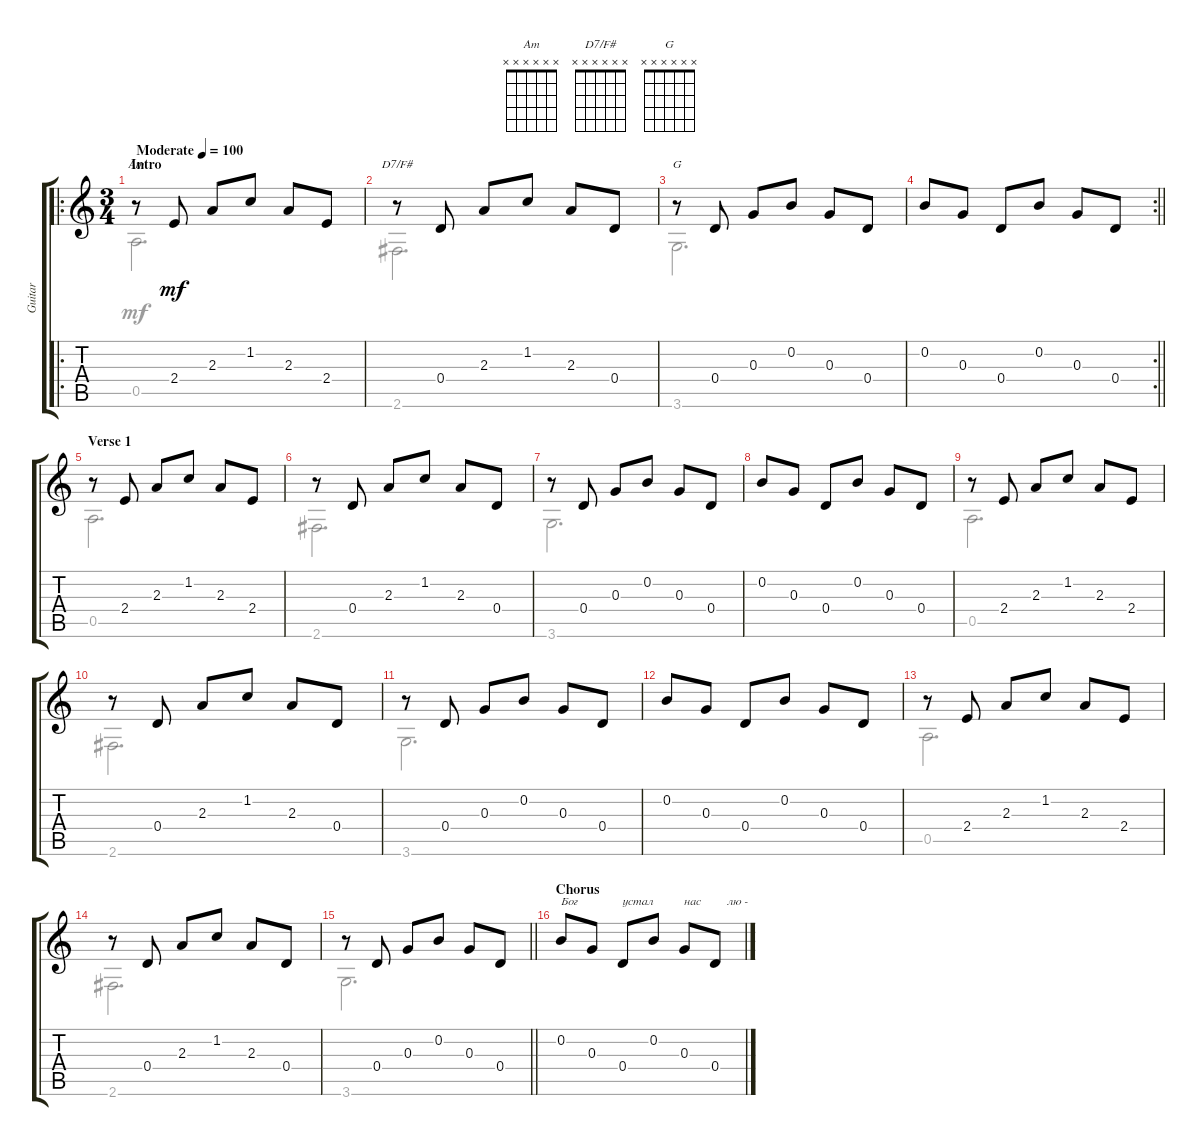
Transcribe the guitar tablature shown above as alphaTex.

\track ("Guitar" "Guitar") {instrument acousticguitarsteel}
\staff {score tabs}
\tuning (E4 B3 G3 D3 A2 E2) {hide}
\chord ("Am" x x x x x x)
\chord ("D7/F#" x x x x x x)
\chord ("G" x x x x x x)
\voice
\ro
\ts (3 4)
\section ("" "Intro")
\tempo (100 "Moderate")
\clef g2
\ks c
r.8{ch "Am" dy mf instrument acousticguitarsteel} 2.4.8 2.3.8 1.2.8 2.3.8 2.4.8 |
r.8{ch "D7/F#"} 0.4.8 2.3.8 1.2.8 2.3.8 0.4.8 |
r.8{ch "G"} 0.4.8 0.3.8 0.2.8 0.3.8 0.4.8 |
\rc 2
\barLineRight lightlight
0.2.8 0.3.8 0.4.8 0.2.8 0.3.8 0.4.8 |
\section ("" "Verse 1")
r.8 2.4.8 2.3.8 1.2.8 2.3.8 2.4.8 |
r.8 0.4.8 2.3.8 1.2.8 2.3.8 0.4.8 |
r.8 0.4.8 0.3.8 0.2.8 0.3.8 0.4.8 |
0.2.8 0.3.8 0.4.8 0.2.8 0.3.8 0.4.8 |
r.8 2.4.8 2.3.8 1.2.8 2.3.8 2.4.8 |
r.8 0.4.8 2.3.8 1.2.8 2.3.8 0.4.8 |
r.8 0.4.8 0.3.8 0.2.8 0.3.8 0.4.8 |
0.2.8 0.3.8 0.4.8 0.2.8 0.3.8 0.4.8 |
r.8 2.4.8 2.3.8 1.2.8 2.3.8 2.4.8 |
r.8 0.4.8 2.3.8 1.2.8 2.3.8 0.4.8 |
\barLineRight lightlight
r.8 0.4.8 0.3.8 0.2.8 0.3.8 0.4.8 |
\section ("" "Chorus")
0.2.8{txt "Бог"} 0.3.8 0.4.8{txt "устал"} 0.2.8 0.3.8{txt "нас"} 0.4.8{txt "    лю -"}
\voice
\clef g2
\ottava regular
\simile none
\ks c
0.5.2{d dy mf} |
2.6.2{d} |
3.6.2{d} |
\barLineRight lightlight
|
0.5.2{d} |
2.6.2{d} |
3.6.2{d} |
|
0.5.2{d} |
2.6.2{d} |
3.6.2{d} |
|
0.5.2{d} |
2.6.2{d} |
\barLineRight lightlight
3.6.2{d} |
